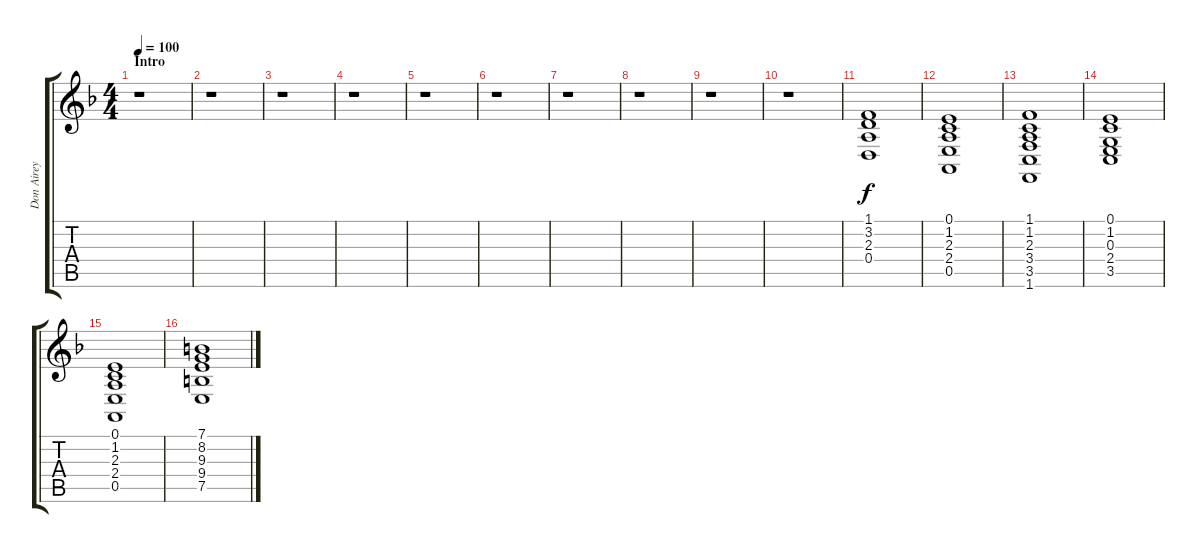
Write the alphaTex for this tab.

\track ("Don Airey - Organ/Choirs" "Don Airey ") {instrument choiraahs}
\staff {score tabs}
\tuning (E4 B3 G3 D3 A2 E2) {hide}
\ts (4 4)
\section ("" "Intro")
\tempo 100
\clef g2
\ks dminor
r.1{dy f instrument choiraahs} |
r.1 |
r.1 |
r.1 |
r.1 |
r.1 |
r.1 |
r.1 |
r.1 |
r.1 |
(1.1 3.2 2.3 0.4).1 |
(0.1 1.2 2.3 2.4 0.5).1 |
(1.1 1.2 2.3 3.4 3.5 1.6).1 |
(0.1 1.2 0.3 2.4 3.5).1 |
(0.1 1.2 2.3 2.4 0.5).1 |
(7.1 8.2 9.3 9.4 7.5).1
